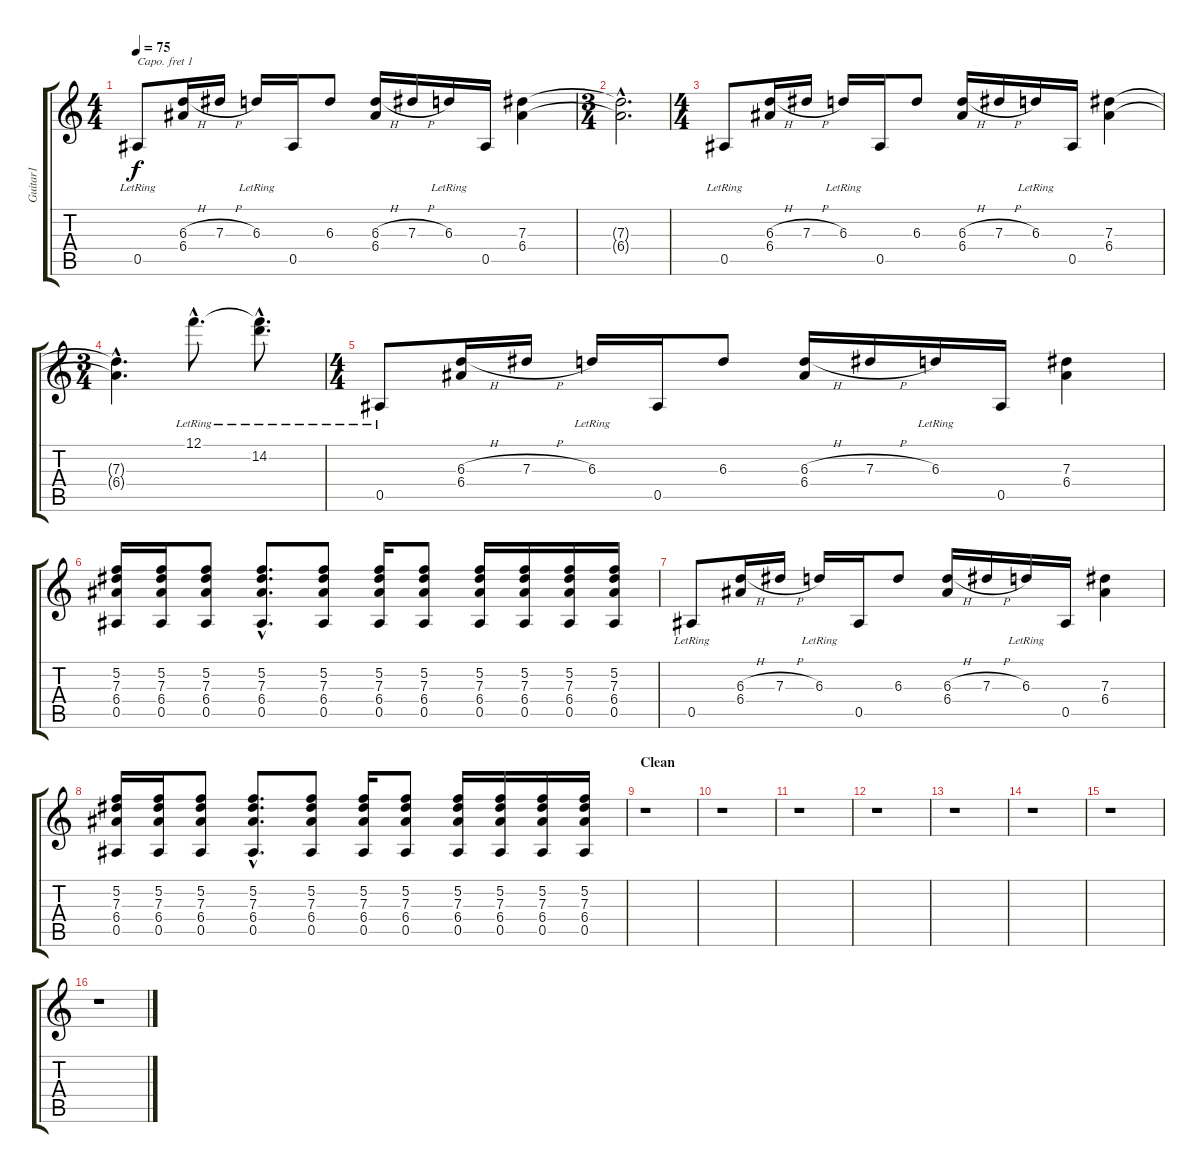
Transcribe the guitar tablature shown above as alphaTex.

\track ("Guitar1" "Guitar1") {instrument overdrivenguitar}
\staff {score tabs}
\capo 1
\tuning (E4 B3 G3 Eb3 A2 E2) {hide}
\ts (4 4)
\tempo 75
\clef g2
\ks c
0.5{lr}.8{dy f instrument overdrivenguitar} (6.3{h} 6.4).16 7.3{h}.16 6.3{lr}.16 0.5.16 6.3.8 (6.3{h} 6.4).16 7.3{h}.16 6.3{lr}.16 0.5.16 (7.3 6.4).4 |
\ts (3 4)
(7.3{hac t} 6.4{hac t}).2{d} |
\ts (4 4)
0.5{lr}.8 (6.3{h} 6.4).16 7.3{h}.16 6.3{lr}.16 0.5.16 6.3.8 (6.3{h} 6.4).16 7.3{h}.16 6.3{lr}.16 0.5.16 (7.3 6.4).4 |
\ts (3 4)
(7.3{hac t} 6.4{hac t}).4{d} 12.1{hac lr}.8{d} (12.1{hac lr t} 14.2{hac lr}).8{d} |
\ts (4 4)
0.5{lr}.8 (6.3{h} 6.4).16 7.3{h}.16 6.3{lr}.16 0.5.16 6.3.8 (6.3{h} 6.4).16 7.3{h}.16 6.3{lr}.16 0.5.16 (7.3 6.4).4 |
(5.2 7.3 6.4 0.5).16 (5.2 7.3 6.4 0.5).16 (5.2 7.3 6.4 0.5).8 (5.2{hac} 7.3{hac} 6.4{hac} 0.5{hac}).8{d} (5.2 7.3 6.4 0.5).8 (5.2 7.3 6.4 0.5).16 (5.2 7.3 6.4 0.5).8 (5.2 7.3 6.4 0.5).16 (5.2 7.3 6.4 0.5).16 (5.2 7.3 6.4 0.5).16 (5.2 7.3 6.4 0.5).16 |
0.5{lr}.8 (6.3{h} 6.4).16 7.3{h}.16 6.3{lr}.16 0.5.16 6.3.8 (6.3{h} 6.4).16 7.3{h}.16 6.3{lr}.16 0.5.16 (7.3 6.4).4 |
(5.2 7.3 6.4 0.5).16 (5.2 7.3 6.4 0.5).16 (5.2 7.3 6.4 0.5).8 (5.2{hac} 7.3{hac} 6.4{hac} 0.5{hac}).8{d} (5.2 7.3 6.4 0.5).8 (5.2 7.3 6.4 0.5).16 (5.2 7.3 6.4 0.5).8 (5.2 7.3 6.4 0.5).16 (5.2 7.3 6.4 0.5).16 (5.2 7.3 6.4 0.5).16 (5.2 7.3 6.4 0.5).16 |
\section ("" "Clean")
r.1 |
r.1 |
r.1 |
r.1 |
r.1 |
r.1 |
r.1 |
r.1
